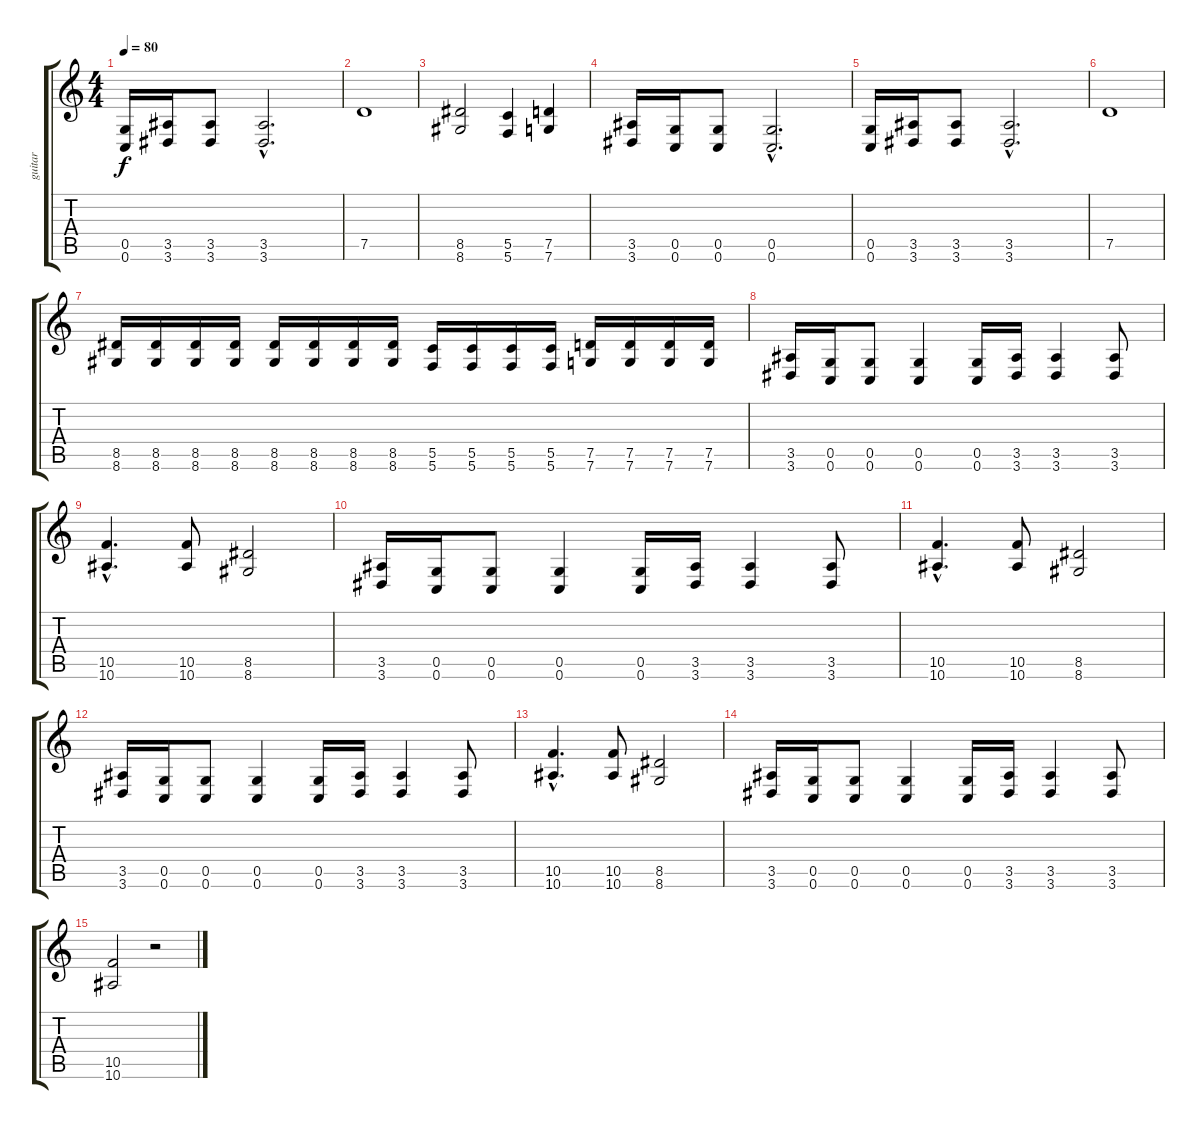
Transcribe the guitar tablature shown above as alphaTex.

\track ("guitar" "guitar") {instrument distortionguitar}
\staff {score tabs}
\tuning (D4 A3 F3 C3 G2 C2) {hide}
\ts (4 4)
\tempo 80
\clef g2
\ks c
(0.5 0.6).16{dy f} (3.5 3.6).16 (3.5 3.6).8 (3.5{hac} 3.6{hac}).2{d} |
7.5.1 |
(8.5 8.6).2 (5.5 5.6).4 (7.5 7.6).4 |
(3.5 3.6).16 (0.5 0.6).16 (0.5 0.6).8 (0.5{hac} 0.6{hac}).2{d} |
(0.5 0.6).16 (3.5 3.6).16 (3.5 3.6).8 (3.5{hac} 3.6{hac}).2{d} |
7.5.1 |
(8.5 8.6).16 (8.5 8.6).16 (8.5 8.6).16 (8.5 8.6).16 (8.5 8.6).16 (8.5 8.6).16 (8.5 8.6).16 (8.5 8.6).16 (5.5 5.6).16 (5.5 5.6).16 (5.5 5.6).16 (5.5 5.6).16 (7.5 7.6).16 (7.5 7.6).16 (7.5 7.6).16 (7.5 7.6).16 |
(3.5 3.6).16 (0.5 0.6).16 (0.5 0.6).8 (0.5 0.6).4 (0.5 0.6).16 (3.5 3.6).16 (3.5 3.6).4 (3.5 3.6).8 |
(10.5{hac} 10.6{hac}).4{d} (10.5 10.6).8 (8.5 8.6).2 |
(3.5 3.6).16 (0.5 0.6).16 (0.5 0.6).8 (0.5 0.6).4 (0.5 0.6).16 (3.5 3.6).16 (3.5 3.6).4 (3.5 3.6).8 |
(10.5{hac} 10.6{hac}).4{d} (10.5 10.6).8 (8.5 8.6).2 |
(3.5 3.6).16 (0.5 0.6).16 (0.5 0.6).8 (0.5 0.6).4 (0.5 0.6).16 (3.5 3.6).16 (3.5 3.6).4 (3.5 3.6).8 |
(10.5{hac} 10.6{hac}).4{d} (10.5 10.6).8 (8.5 8.6).2 |
(3.5 3.6).16 (0.5 0.6).16 (0.5 0.6).8 (0.5 0.6).4 (0.5 0.6).16 (3.5 3.6).16 (3.5 3.6).4 (3.5 3.6).8 |
(10.5 10.6).2 r.2
